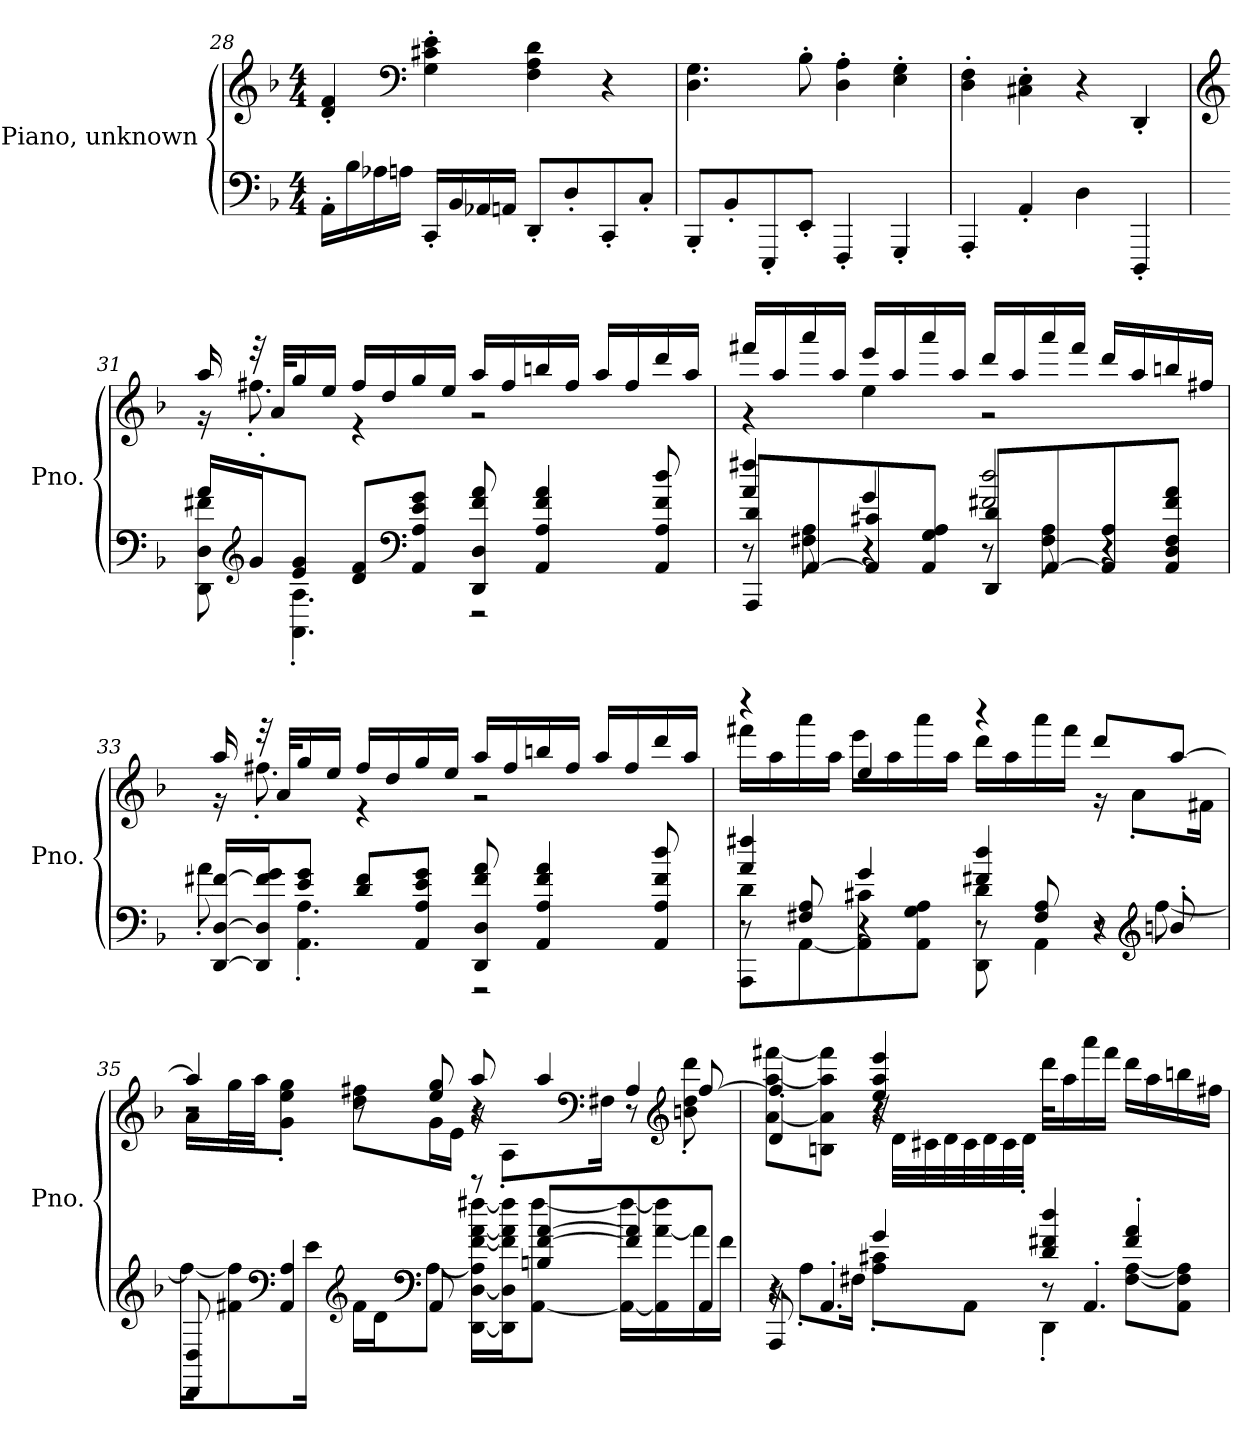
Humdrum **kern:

**kern	**kern
*part1	*part1
*staff2	*staff1
*I"Piano, unknown	*
*I'Pno.	*
!!LO:LB:g=z
*clefF4	*clefG2
*k[b-]	*k[b-]
*M4/4	*M4/4
=28	=28
16AA'\LL	4d/' 4f/'
16B-\	.
16A-X\	.
16An\JJ	.
*	*clefF4
16CC'/LL	4G\' 4c#X\' 4e\'
16BB-/	.
16AA-X/	.
16AAn/JJ	.
8DD'/L	4F\ 4A\ 4d\
8D'/	.
8CC'/	4r
8C'/J	.
=29	=29
8BBB-'/L	4.D\ 4.G\
8BB-'/	.
8EEE'/	.
8EE'/J	8B-'\
4FFF'/	4D\' 4A\'
4GGG'/	4E\' 4G\'
=30	=30
4AAA'/	4D\' 4F\'
4AA'/	4C#X\' 4E\'
4D\	4r
4DDD'/	4DD'/
!!LO:LB:g=z
=31	=31
*	*clefG2
*^	*^
16a/LL	8DD\ 8D\ 8f#X\	16aa/	16r
*clefG2	*	*	*
16g'/J	.	32r	8.ff#X'\
.	.	32a/KLL	.
8e/ 8g/J	4.AA\' 4.A\'	16gg/	.
.	.	16ee/JJ	.
8d/ 8f#/L	.	16ff#/LL	4r
.	.	16dd/	.
*clefF4	*	*	*
8AA/ 8A/ 8e/ 8g/J	.	16gg/	.
.	.	16ee/JJ	.
8DD/ 8D/ 8f#/ 8a/	2r	16aa/LL	2r
.	.	16ff#/	.
4AA/ 4A/ 4f#/ 4a/	.	16bbn/	.
.	.	16ff#/JJ	.
.	.	16aa/LL	.
.	.	16ff#/	.
8AA/ 8A/ 8f#/ 8dd/	.	16ddd/	.
.	.	16aa/JJ	.
=32	=32	=32	=32
*	*^	*	*
4a/ 4ff#X/	8r	8AAA/ 8d/L	16fff#X/LL	4r
.	.	.	16aa/	.
.	8F#X\ 8A\	[8AA/	16aaa/	.
.	.	.	16aa/JJ	.
4g/	4r	8AA/] 8c#X/	16eee/LL	4ee\
.	.	.	16aa/	.
.	.	8AA/ 8G/ 8A/J	16aaa/	.
.	.	.	16aa/JJ	.
2f#X/ 2dd/	8r	8DD/ 8d/L	16ddd/LL	2r
.	.	.	16aa/	.
.	8F#\ 8A\	[8AA/	16aaa/	.
.	.	.	16fff#/JJ	.
.	4r	8AA/] 8A/	16ddd/LL	.
.	.	.	16aa/	.
.	.	8AA/ 8D/ 8F#/ 8f#/ 8a/J	16bbn/	.
.	.	.	16ff#X/JJ	.
*	*v	*v	*	*
!!LO:LB:g=z	!!
=33	=33	=33	=33
[16DD/ [16D/ [16f#X/LL	8a'\	16aa/	16r
16DD/] 16D/] 16f#/] 16g/J	.	32r	8.ff#X'\
.	.	32a/KLL	.
8e/ 8g/J	4.AA\' 4.A\'	16gg/	.
.	.	16ee/JJ	.
8d/ 8f#/L	.	16ff#/LL	4r
.	.	16dd/	.
8AA/ 8A/ 8e/ 8g/J	.	16gg/	.
.	.	16ee/JJ	.
8DD/ 8D/ 8f#/ 8a/	2r	16aa/LL	2r
.	.	16ff#/	.
4AA/ 4A/ 4f#/ 4a/	.	16bbn/	.
.	.	16ff#/JJ	.
.	.	16aa/LL	.
.	.	16ff#/	.
8AA/ 8A/ 8f#/ 8dd/	.	16ddd/	.
.	.	16aa/JJ	.
=34	=34	=34	=34
*	*^	*	*
4a/ 4ff#X/	8AAA\ 8d\L	8r	4r	16fff#X\LL
.	.	.	.	16aa\
.	[8AA\	8F#X/ 8A/	.	16aaa\
.	.	.	.	16aa\JJ
4g/	8AA\] 8c#X\	4r	4ee/	16eee\LL
.	.	.	.	16aa\
.	8AA\ 8G\ 8A\J	.	.	16aaa\
.	.	.	.	16aa\JJ
4f#X/ 4dd/	8DD\ 8d\	8r	4r	16ddd\LL
.	.	.	.	16aa\
.	4AA\	8F#/ 8A/	.	16aaa\
.	.	.	.	16fff#\JJ
8r	.	4r	8ddd/L	16r
.	.	.	.	8a'\L
*clefG2	*	*	*	*
8bn'/	[8ff#\	.	[8aa/J	.
.	.	.	.	16f#X\Jk
*	*v	*v	*	*
!!LO:LB:g=z
=35	=35	=35	=35
*	*	*	*^
8DD/ 8D/	16ff#\KL_	4aa/]	16a\LL	2r
.	8f#X\ 8ff#\]	.	32gg\L	.
.	.	.	32aa\JJ	.
*clefF4	*	*	*	*
4AA/ 4A/	.	.	8g\' 8ee\' 8gg\'J	.
.	16e\Jk	.	.	.
*clefG2	*	*	*	*
.	16f#\LL	8r	8dd\ 8ff#X\L	.
.	16d\J	.	.	.
*clefF4	*	*	*	*
8AA/	[8A\J	8ee/ 8gg/	16g\L	.
.	.	.	16e\JJ	.
8r	[16DD\ [16D\ 16A\] [16f#\ [16a\ [16ff#X\LL	8aa/	16r	4r
.	16DD\] 16D\] 16f#\] 16a\] 16ff#\]J	.	8A'\L	.
8Bn/ [8f#/ [8a/L	[8AA\ [8ff#\J	4aa/	.	.
*	*	*clefF4	*	*
.	.	.	16F#X\Jk	.
8f#/] 8a/]	16AA\_ 16ff#\_LL	.	8r	4A/
.	16AA\] [16a\ 16ff#\]	.	.	.
*	*	*clefG2	*	*
8AA/J	16a\]	[8ff#/	8bn\' 8dd\' 8ddd\'	.
.	16f#\JJ	.	.	.
!!LO:PB:g=z	!!	!!
=36	=36	=36	=36	=36
*	*^	*	*	*
4r	16r	8AAA/	4ff#/]	[8a\ [8aa\ [8fff#X\L	4d'/
.	8A'\L	.	.	.	.
.	.	4.AA'/	.	8Bn\ 8a\] 8aa\] 8fff#\]J	.
.	16F#X\Jk	.	.	.	.
4g/	8A\' 8c#X\'L	.	4ee/ 4aa/ 4eee/	32r	4r
.	.	.	.	32d\LLL	.
.	.	.	.	32c#X\	.
.	.	.	.	32d\	.
.	8AA\J	.	.	32c#\	.
.	.	.	.	32d\	.
.	.	.	.	32c#\	.
.	.	.	.	32d'\JJJ	.
4d/ 4f#X/ 4dd/	4DD'\	8r	2r	16ddd\LL	2r
.	.	.	.	16aa\	.
.	.	4.AA'/	.	16aaa\	.
.	.	.	.	16fff#\JJ	.
4f#/' 4a/'	[8F#\ [8A\L	.	.	16ddd\LL	.
.	.	.	.	16aa\	.
.	8AA\ 8F#\] 8A\]J	.	.	16bbn\	.
.	.	.	.	16ff#X\JJ	.
*v	*v	*v	*	*	*
*	*v	*v	*v
=	=
*-	*-
